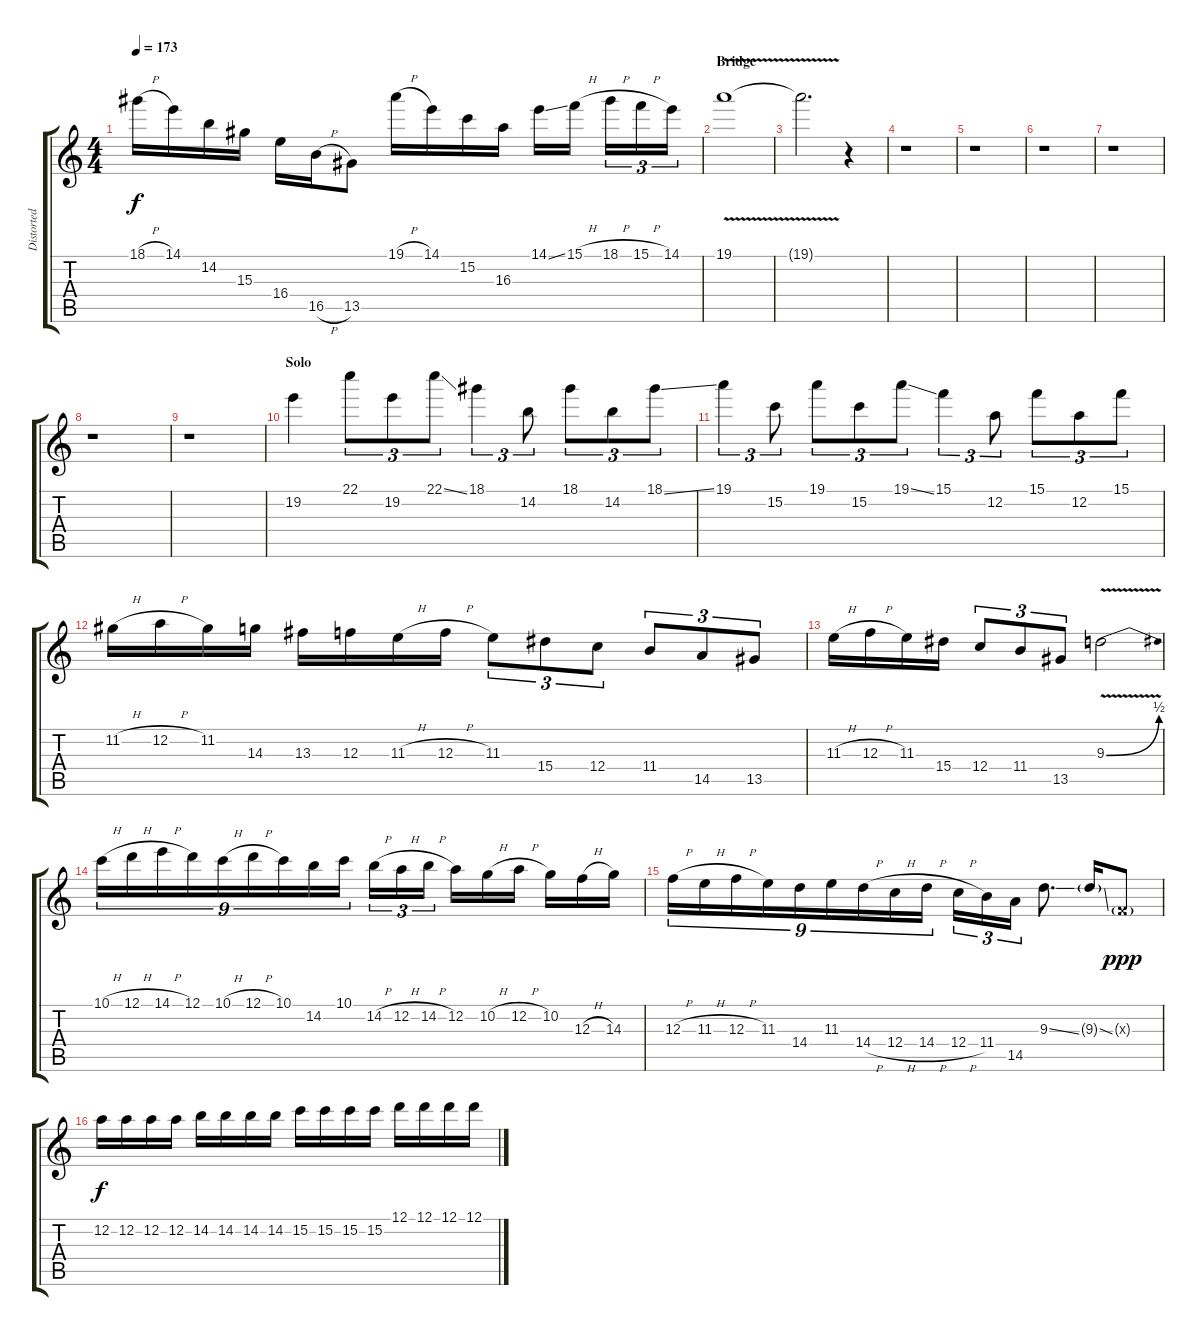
\track ("Distorted Lead Guitar II" "Distorted ") {instrument overdrivenguitar}
\staff {score tabs}
\tuning (D4 A3 F3 C3 G2 D2) {hide}
\ts (4 4)
\tempo 173
\clef g2
\ks c
18.1{h}.16{dy f} 14.1.16 14.2.16 15.3.16 16.4.16 16.5{h}.16 13.5.8 19.1{h}.16 14.1.16 15.2.16 16.3.16 14.1{ss}.16 15.1{h}.16{beam splitsecondary} 18.1{h}.16{tu (3 2)} 15.1{h}.16{tu (3 2)} 14.1.16{tu (3 2)} |
\section ("" "Bridge")
19.1{v}.1 |
19.1{t}.2{d} r.4 |
r.1 |
r.1 |
r.1 |
r.1 |
r.1 |
r.1 |
\section ("" "Solo")
19.2.4 22.1.8{tu (3 2)} 19.2.8{tu (3 2)} 22.1{ss}.8{tu (3 2)} 18.1.4{tu (3 2)} 14.2.8{tu (3 2)} 18.1.8{tu (3 2)} 14.2.8{tu (3 2)} 18.1{ss}.8{tu (3 2)} |
19.1.4{tu (3 2)} 15.2.8{tu (3 2)} 19.1.8{tu (3 2)} 15.2.8{tu (3 2)} 19.1{ss}.8{tu (3 2)} 15.1.4{tu (3 2)} 12.2.8{tu (3 2)} 15.1.8{tu (3 2)} 12.2.8{tu (3 2)} 15.1.8{tu (3 2)} |
11.2{h}.16 12.2{h}.16 11.2.16 14.3.16 13.3.16 12.3.16 11.3{h}.16 12.3{h}.16 11.3.8{tu (3 2)} 15.4.8{tu (3 2)} 12.4.8{tu (3 2)} 11.4.8{tu (3 2)} 14.5.8{tu (3 2)} 13.5.8{tu (3 2)} |
11.3{h}.16 12.3{h}.16 11.3.16 15.4.16 12.4.8{tu (3 2)} 11.4.8{tu (3 2)} 13.5.8{tu (3 2)} 9.3{be (bend 0 0 60 2) v}.2 |
10.1{h}.16{tu (9 8)} 12.1{h}.16{tu (9 8)} 14.1{h}.16{tu (9 8)} 12.1.16{tu (9 8)} 10.1{h}.16{tu (9 8)} 12.1{h}.16{tu (9 8)} 10.1.16{tu (9 8)} 14.2.16{tu (9 8)} 10.1.16{tu (9 8)} 14.2{h}.16{tu (3 2)} 12.2{h}.16{tu (3 2)} 14.2{h}.16{tu (3 2) beam splitsecondary} 12.2.16 10.2{h}.16 12.2{h}.16 10.2.16 12.3{h}.16 14.3.16 |
12.3{h}.16{tu (9 8)} 11.3{h}.16{tu (9 8)} 12.3{h}.16{tu (9 8)} 11.3.16{tu (9 8)} 14.4.16{tu (9 8)} 11.3.16{tu (9 8)} 14.4{h}.16{tu (9 8)} 12.4{h}.16{tu (9 8)} 14.4{h}.16{tu (9 8)} 12.4{h}.16{tu (3 2)} 11.4.16{tu (3 2)} 14.5.16{tu (3 2)} 9.3{ss}.8{d} 9.3{ss g}.16 0.3{g x}.8{dy ppp} |
12.2.16{dy f} 12.2.16 12.2.16 12.2.16 14.2.16 14.2.16 14.2.16 14.2.16 15.2.16 15.2.16 15.2.16 15.2.16 12.1.16 12.1.16 12.1.16 12.1.16
